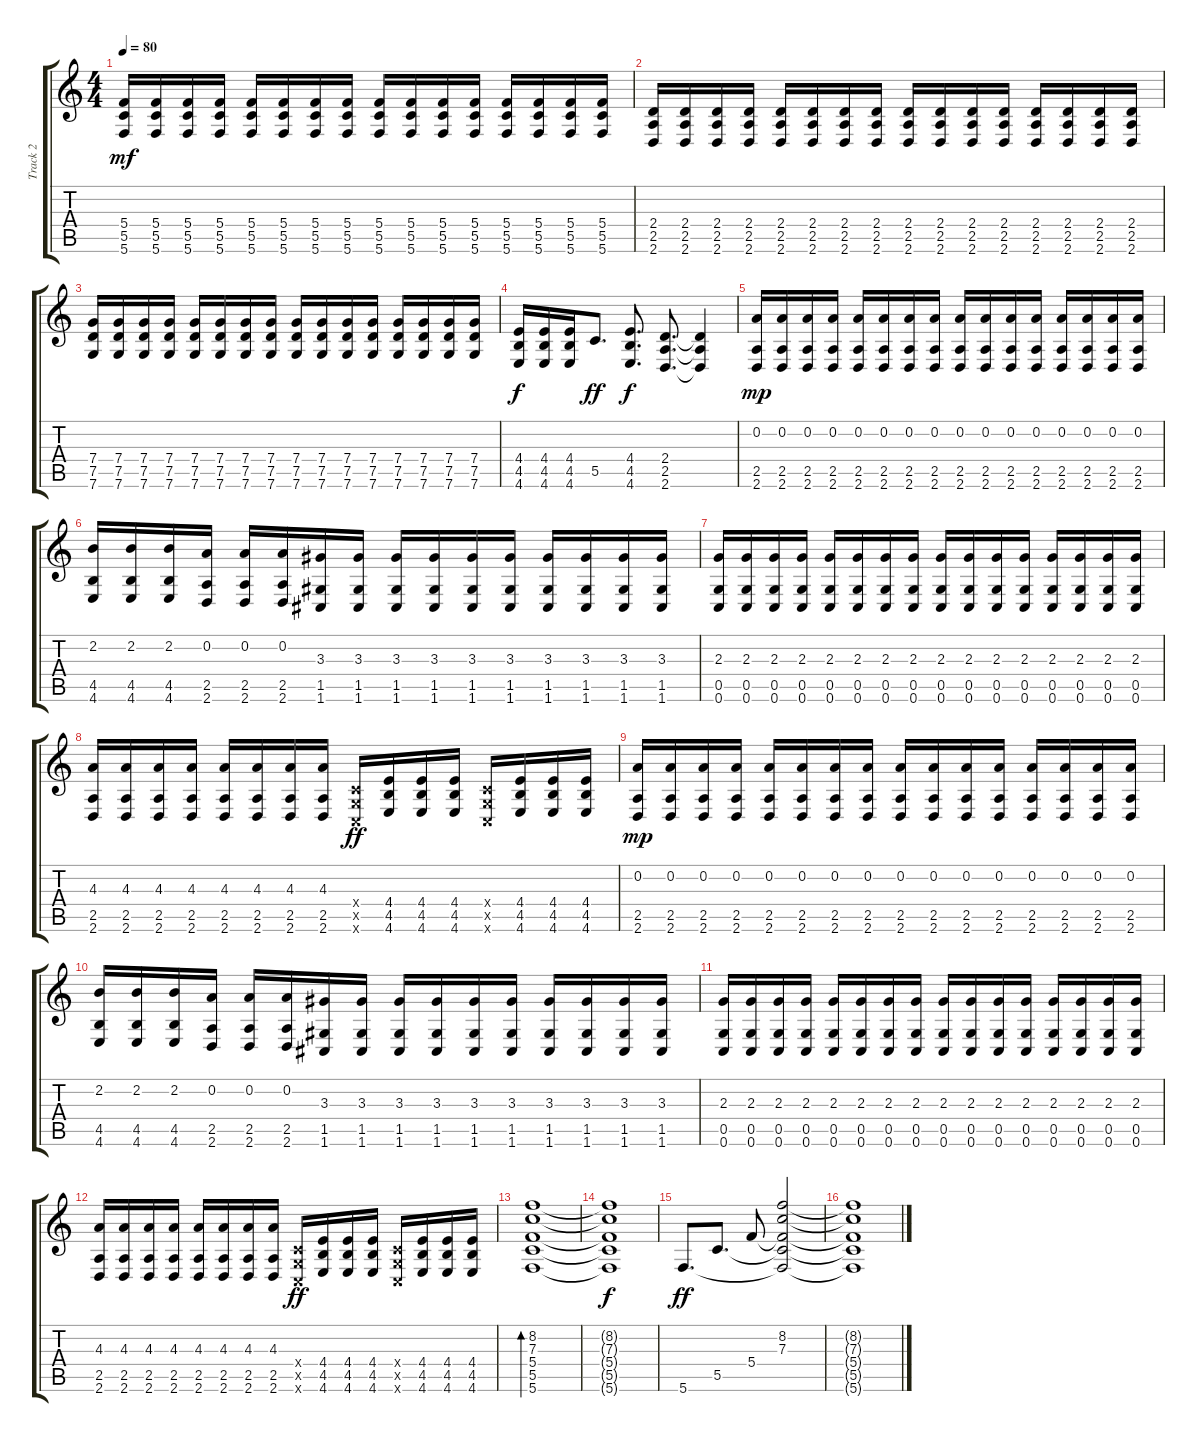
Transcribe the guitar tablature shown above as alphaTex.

\track ("Track 2" "Track 2") {instrument distortionguitar}
\staff {score tabs}
\tuning (D4 A3 F3 C3 G2 C2) {hide}
\ts (4 4)
\tempo 80
\clef g2
\ks c
(5.4 5.5 5.6).16{dy mf} (5.4 5.5 5.6).16 (5.4 5.5 5.6).16 (5.4 5.5 5.6).16 (5.4 5.5 5.6).16 (5.4 5.5 5.6).16 (5.4 5.5 5.6).16 (5.4 5.5 5.6).16 (5.4 5.5 5.6).16 (5.4 5.5 5.6).16 (5.4 5.5 5.6).16 (5.4 5.5 5.6).16 (5.4 5.5 5.6).16 (5.4 5.5 5.6).16 (5.4 5.5 5.6).16 (5.4 5.5 5.6).16 |
(2.4 2.5 2.6).16 (2.4 2.5 2.6).16 (2.4 2.5 2.6).16 (2.4 2.5 2.6).16 (2.4 2.5 2.6).16 (2.4 2.5 2.6).16 (2.4 2.5 2.6).16 (2.4 2.5 2.6).16 (2.4 2.5 2.6).16 (2.4 2.5 2.6).16 (2.4 2.5 2.6).16 (2.4 2.5 2.6).16 (2.4 2.5 2.6).16 (2.4 2.5 2.6).16 (2.4 2.5 2.6).16 (2.4 2.5 2.6).16 |
(7.4 7.5 7.6).16 (7.4 7.5 7.6).16 (7.4 7.5 7.6).16 (7.4 7.5 7.6).16 (7.4 7.5 7.6).16 (7.4 7.5 7.6).16 (7.4 7.5 7.6).16 (7.4 7.5 7.6).16 (7.4 7.5 7.6).16 (7.4 7.5 7.6).16 (7.4 7.5 7.6).16 (7.4 7.5 7.6).16 (7.4 7.5 7.6).16 (7.4 7.5 7.6).16 (7.4 7.5 7.6).16 (7.4 7.5 7.6).16 |
(4.4 4.5 4.6).16{dy f} (4.4 4.5 4.6).16 (4.4 4.5 4.6).16 5.5.8{d dy ff} (4.4 4.5 4.6).8{d dy f} (2.4 2.5 2.6).8{d} (2.4{t} 2.5{t} 2.6{t}).4 |
(0.2 2.5 2.6).16{dy mp} (0.2 2.5 2.6).16 (0.2 2.5 2.6).16 (0.2 2.5 2.6).16 (0.2 2.5 2.6).16 (0.2 2.5 2.6).16 (0.2 2.5 2.6).16 (0.2 2.5 2.6).16 (0.2 2.5 2.6).16 (0.2 2.5 2.6).16 (0.2 2.5 2.6).16 (0.2 2.5 2.6).16 (0.2 2.5 2.6).16 (0.2 2.5 2.6).16 (0.2 2.5 2.6).16 (0.2 2.5 2.6).16 |
(2.2 4.5 4.6).16 (2.2 4.5 4.6).16 (2.2 4.5 4.6).16 (0.2 2.5 2.6).16 (0.2 2.5 2.6).16 (0.2 2.5 2.6).16 (3.3 1.5 1.6).16 (3.3 1.5 1.6).16 (3.3 1.5 1.6).16 (3.3 1.5 1.6).16 (3.3 1.5 1.6).16 (3.3 1.5 1.6).16 (3.3 1.5 1.6).16 (3.3 1.5 1.6).16 (3.3 1.5 1.6).16 (3.3 1.5 1.6).16 |
(2.3 0.5 0.6).16 (2.3 0.5 0.6).16 (2.3 0.5 0.6).16 (2.3 0.5 0.6).16 (2.3 0.5 0.6).16 (2.3 0.5 0.6).16 (2.3 0.5 0.6).16 (2.3 0.5 0.6).16 (2.3 0.5 0.6).16 (2.3 0.5 0.6).16 (2.3 0.5 0.6).16 (2.3 0.5 0.6).16 (2.3 0.5 0.6).16 (2.3 0.5 0.6).16 (2.3 0.5 0.6).16 (2.3 0.5 0.6).16 |
(4.3 2.5 2.6).16 (4.3 2.5 2.6).16 (4.3 2.5 2.6).16 (4.3 2.5 2.6).16 (4.3 2.5 2.6).16 (4.3 2.5 2.6).16 (4.3 2.5 2.6).16 (4.3 2.5 2.6).16 (0.4{x} 0.5{x} 0.6{x}).16{dy ff} (4.4 4.5 4.6).16 (4.4 4.5 4.6).16 (4.4 4.5 4.6).16 (0.4{x} 0.5{x} 0.6{x}).16 (4.4 4.5 4.6).16 (4.4 4.5 4.6).16 (4.4 4.5 4.6).16 |
(0.2 2.5 2.6).16{dy mp} (0.2 2.5 2.6).16 (0.2 2.5 2.6).16 (0.2 2.5 2.6).16 (0.2 2.5 2.6).16 (0.2 2.5 2.6).16 (0.2 2.5 2.6).16 (0.2 2.5 2.6).16 (0.2 2.5 2.6).16 (0.2 2.5 2.6).16 (0.2 2.5 2.6).16 (0.2 2.5 2.6).16 (0.2 2.5 2.6).16 (0.2 2.5 2.6).16 (0.2 2.5 2.6).16 (0.2 2.5 2.6).16 |
(2.2 4.5 4.6).16 (2.2 4.5 4.6).16 (2.2 4.5 4.6).16 (0.2 2.5 2.6).16 (0.2 2.5 2.6).16 (0.2 2.5 2.6).16 (3.3 1.5 1.6).16 (3.3 1.5 1.6).16 (3.3 1.5 1.6).16 (3.3 1.5 1.6).16 (3.3 1.5 1.6).16 (3.3 1.5 1.6).16 (3.3 1.5 1.6).16 (3.3 1.5 1.6).16 (3.3 1.5 1.6).16 (3.3 1.5 1.6).16 |
(2.3 0.5 0.6).16 (2.3 0.5 0.6).16 (2.3 0.5 0.6).16 (2.3 0.5 0.6).16 (2.3 0.5 0.6).16 (2.3 0.5 0.6).16 (2.3 0.5 0.6).16 (2.3 0.5 0.6).16 (2.3 0.5 0.6).16 (2.3 0.5 0.6).16 (2.3 0.5 0.6).16 (2.3 0.5 0.6).16 (2.3 0.5 0.6).16 (2.3 0.5 0.6).16 (2.3 0.5 0.6).16 (2.3 0.5 0.6).16 |
(4.3 2.5 2.6).16 (4.3 2.5 2.6).16 (4.3 2.5 2.6).16 (4.3 2.5 2.6).16 (4.3 2.5 2.6).16 (4.3 2.5 2.6).16 (4.3 2.5 2.6).16 (4.3 2.5 2.6).16 (0.4{x} 0.5{x} 0.6{x}).16{dy ff} (4.4 4.5 4.6).16 (4.4 4.5 4.6).16 (4.4 4.5 4.6).16 (0.4{x} 0.5{x} 0.6{x}).16 (4.4 4.5 4.6).16 (4.4 4.5 4.6).16 (4.4 4.5 4.6).16 |
(8.2 7.3 5.4 5.5 5.6).1{bd 60} |
(8.2{t} 7.3{t} 5.4{t} 5.5{t} 5.6{t}).1{dy f} |
5.6.8{d dy ff} 5.5.8{d} 5.4.8 (8.2 7.3 5.4{t} 5.5{t} 5.6{t}).2 |
(8.2{t} 7.3{t} 5.4{t} 5.5{t} 5.6{t}).1
